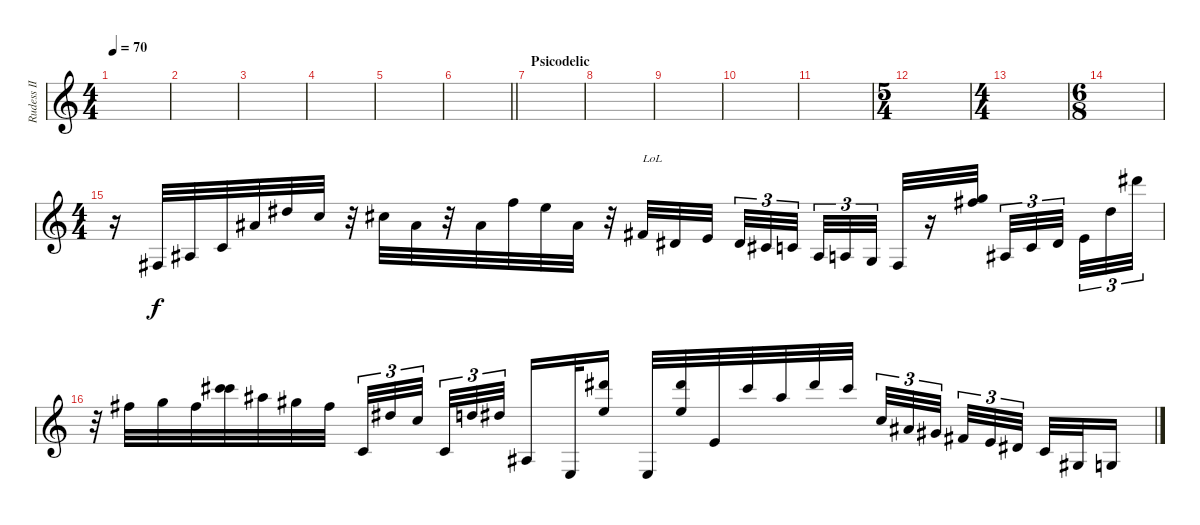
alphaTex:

\track ("Rudess II and Harmonizer" "Rudess II ") {instrument panflute}
\staff {score}
\tuning (E4 B3 G3 D3 A2 E2) {hide}
\ts (4 4)
\tempo 70
\clef g2
\ks c
|
|
|
|
|
\barLineRight lightlight
|
\section ("" "Psicodelic")
|
|
|
|
|
\ts (5 4)
|
\ts (4 4)
|
\ts (6 8)
|
\ts (4 4)
r.16{volume 14 balance 16 instrument xylophone} 4.4.32 3.3.32 5.3.32 6.1.32 11.1.32 8.1.32 r.32{balance 0 instrument marimba} 9.1.32 6.1.32 r.32{instrument xylophone} 6.1.32 13.1.32 17.2.32 6.1.32 r.32 2.1.32{txt "LoL"} 4.2.32 0.1.32{beam splitsecondary} 4.2.32{tu (3 2)} 2.2.32{tu (3 2)} 1.2.32{tu (3 2) beam splitsecondary} 3.3.32{tu (3 2)} 2.3.32{tu (3 2)} 0.3.32{tu (3 2)} 4.4.32 r.16{balance 16 instrument marimba} (15.1 19.2).32{beam splitsecondary} 3.3.32{tu (3 2)} 1.2.32{tu (3 2)} 4.2.32{tu (3 2) beam splitsecondary} 0.1.32{tu (3 2)} 11.1.32{tu (3 2)} 23.1.32{tu (3 2)} |
r.32{balance 16 instrument xylophone} 19.2.32 20.2.32 14.1.32 (20.1 26.2).32 18.1.32 16.1.32 14.1.32 1.2.32{tu (3 2) balance 8 instrument vibraphone} 11.1.32{tu (3 2)} 8.1.32{tu (3 2) beam splitsecondary} 1.2.32{tu (3 2)} 10.1.32{tu (3 2)} 11.1.32{tu (3 2) beam splitsecondary} 3.3.16 2.4.32 (12.1 28.2).16 2.4.32 (23.1 17.2).32{instrument marimba} 0.1.32 21.1.32 18.1.32 23.1.32 21.1.32 8.1.32{tu (3 2) balance 0 instrument vibraphone} 6.1.32{tu (3 2)} 4.1.32{tu (3 2) beam splitsecondary} 2.1.32{tu (3 2)} 0.1.32{tu (3 2)} 4.2.32{tu (3 2) beam splitsecondary} 1.2.32{balance 16 instrument marimba} 1.3.32 0.3.16
